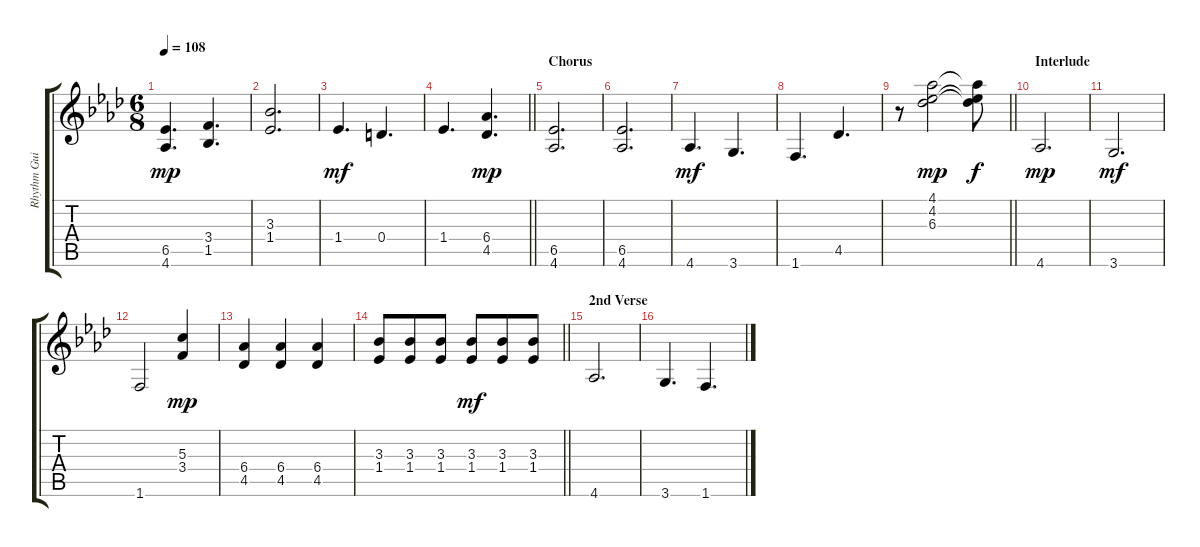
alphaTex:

\track ("Rhythm Guitar #1" "Rhythm Gui") {instrument overdrivenguitar}
\staff {score tabs}
\tuning (E4 B3 G3 D3 A2 E2) {hide}
\ts (6 8)
\tempo 108
\clef g2
\ks ab
(6.5 4.6).4{d dy mp} (3.4 1.5).4{d} |
(3.3 1.4).2{d} |
1.4.4{d dy mf} 0.4.4{d} |
\barLineRight lightlight
1.4.4{d} (6.4 4.5).4{d dy mp} |
\section ("" "Chorus")
(6.5 4.6).2{d} |
(6.5 4.6).2{d} |
4.6.4{d dy mf} 3.6.4{d} |
1.6.4{d} 4.5.4{d} |
\barLineRight lightlight
r.8 (4.1 4.2 6.3).2{dy mp} (4.1{t} 4.2{t} 6.3{t}).8{dy f} |
\section ("" "Interlude")
4.6.2{d dy mp} |
3.6.2{d dy mf} |
1.6.2 (5.3 3.4).4{dy mp} |
(6.4 4.5).4 (6.4 4.5).4 (6.4 4.5).4 |
\barLineRight lightlight
(3.3 1.4).8 (3.3 1.4).8 (3.3 1.4).8 (3.3 1.4).8{dy mf} (3.3 1.4).8 (3.3 1.4).8 |
\section ("" "2nd Verse")
4.6.2{d} |
3.6.4{d} 1.6.4{d}
